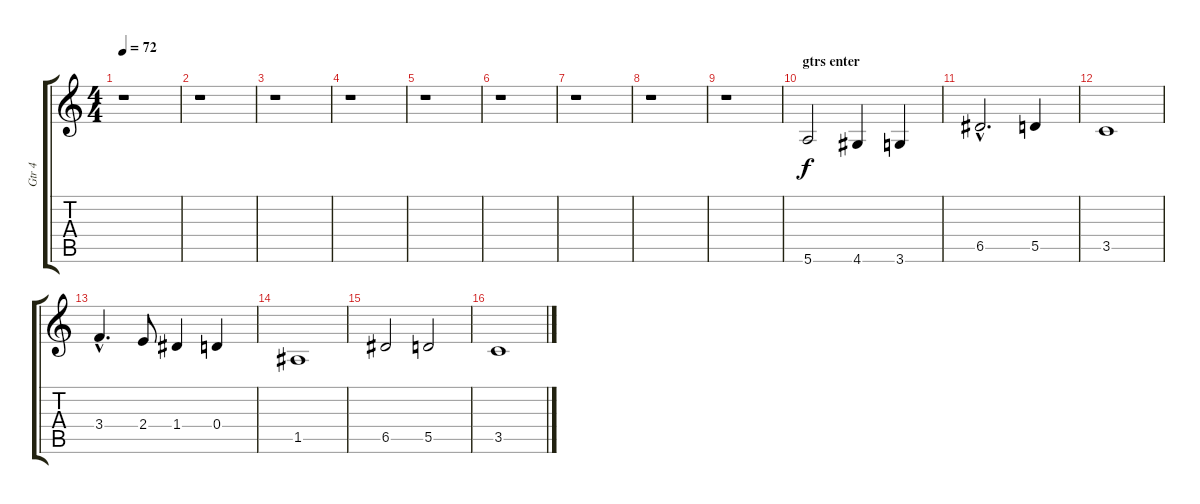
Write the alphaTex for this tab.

\track ("Gtr 4" "Gtr 4") {instrument overdrivenguitar}
\staff {score tabs}
\tuning (E4 B3 G3 D3 A2 E2) {hide}
\ts (4 4)
\tempo 72
\clef g2
\ks c
r.1{dy f} |
r.1 |
r.1 |
r.1 |
r.1 |
r.1 |
r.1 |
r.1 |
r.1 |
\section ("" "gtrs enter")
5.6.2 4.6.4 3.6.4 |
6.5{hac}.2{d} 5.5.4 |
3.5.1 |
3.4{hac}.4{d} 2.4.8 1.4.4 0.4.4 |
1.5.1 |
6.5.2 5.5.2 |
3.5.1
